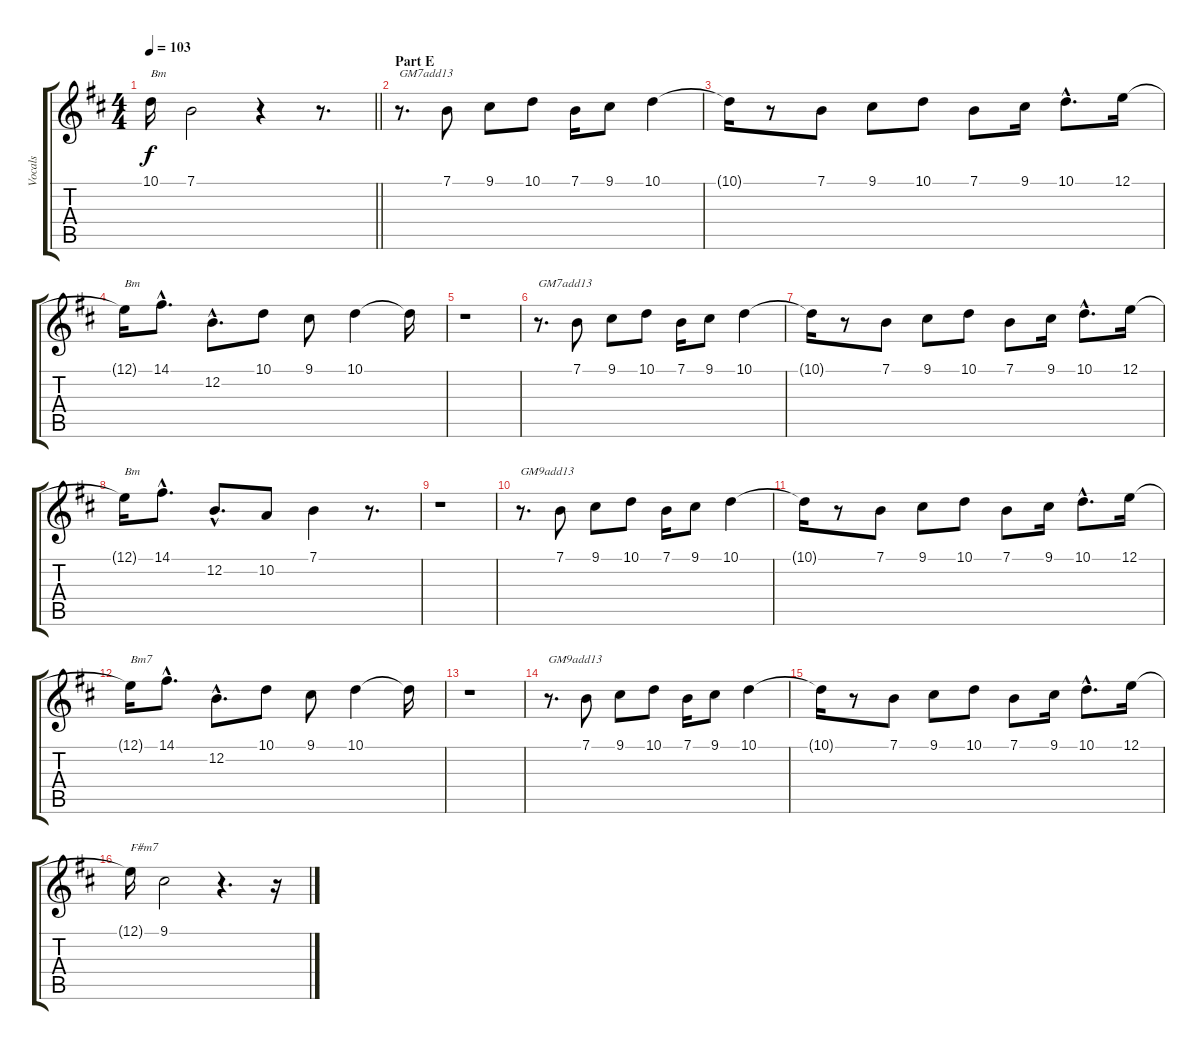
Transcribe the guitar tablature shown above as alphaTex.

\track ("Vocals" "Vocals") {instrument trumpet}
\staff {score tabs}
\tuning (E4 B3 G3 D3 A2 E2) {hide}
\ts (4 4)
\tempo 103
\clef g2
\barLineRight lightlight
\ks d
10.1{t}.16{txt "Bm" dy f} 7.1.2 r.4 r.8{d} |
\section ("" "Part E")
r.8{d txt "GM7add13"} 7.1.8 9.1.8 10.1.8 7.1.16 9.1.8 10.1.4 |
10.1{t}.16 r.8 7.1.8 9.1.8 10.1.8 7.1.8 9.1.16 10.1{hac}.8{d} 12.1.16 |
12.1{t}.16{txt "Bm"} 14.1{hac}.8{d} 12.2{hac}.8{d} 10.1.8 9.1.8 10.1.4 10.1{t}.16 |
r.1 |
r.8{d txt "GM7add13"} 7.1.8 9.1.8 10.1.8 7.1.16 9.1.8 10.1.4 |
10.1{t}.16 r.8 7.1.8 9.1.8 10.1.8 7.1.8 9.1.16 10.1{hac}.8{d} 12.1.16 |
12.1{t}.16{txt "Bm"} 14.1{hac}.8{d} 12.2{hac}.8{d} 10.2.8 7.1.4 r.8{d} |
r.1 |
r.8{d txt "GM9add13"} 7.1.8 9.1.8 10.1.8 7.1.16 9.1.8 10.1.4 |
10.1{t}.16 r.8 7.1.8 9.1.8 10.1.8 7.1.8 9.1.16 10.1{hac}.8{d} 12.1.16 |
12.1{t}.16{txt "Bm7"} 14.1{hac}.8{d} 12.2{hac}.8{d} 10.1.8 9.1.8 10.1.4 10.1{t}.16 |
r.1 |
r.8{d txt "GM9add13"} 7.1.8 9.1.8 10.1.8 7.1.16 9.1.8 10.1.4 |
10.1{t}.16 r.8 7.1.8 9.1.8 10.1.8 7.1.8 9.1.16 10.1{hac}.8{d} 12.1.16 |
12.1{t}.16{txt "F#m7"} 9.1.2 r.4{d} r.16
